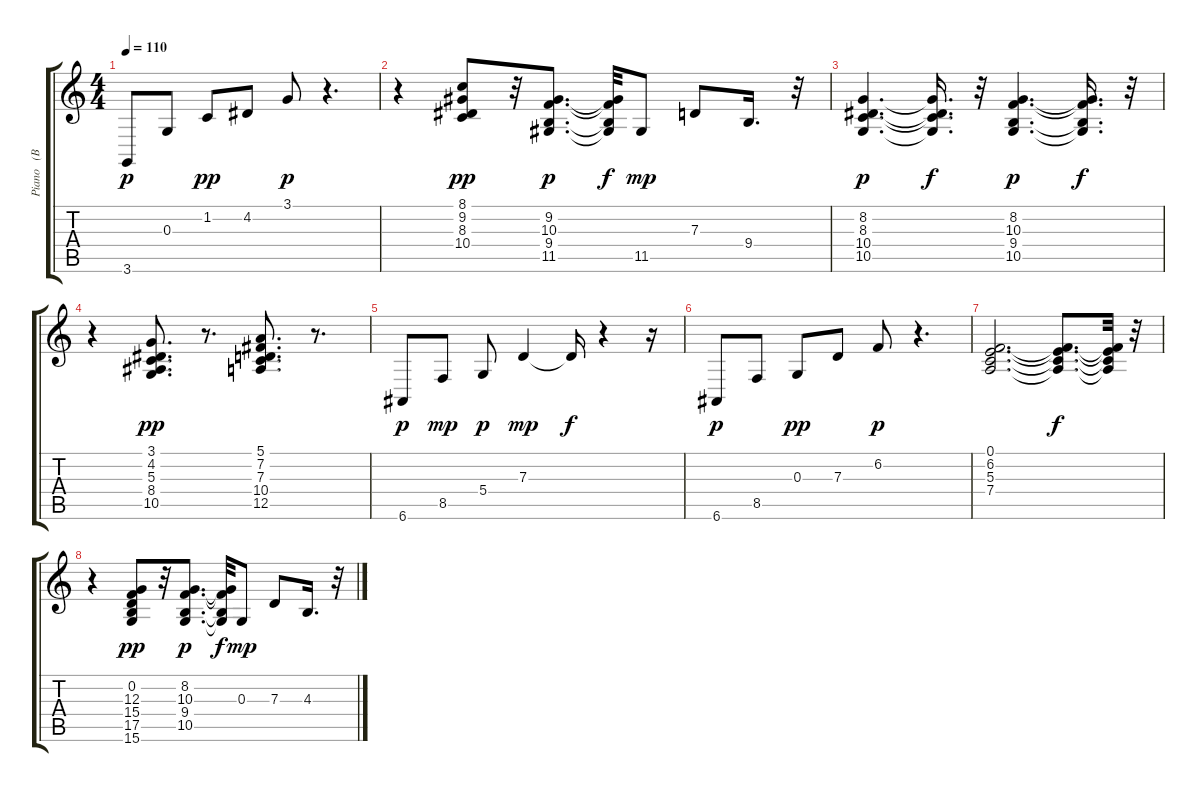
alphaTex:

\track ("Piano   (BB)" "Piano   (B") {instrument electricgrandpiano}
\staff {score tabs}
\tuning (E4 B3 G3 D3 A2 E2) {hide}
\ts (4 4)
\tempo 110
\clef g2
\ks c
3.6.8{dy p} 0.3.8 1.2.8{dy pp} 4.2.8 3.1.8{dy p} r.4{d} |
r.4 (8.1 9.2 8.3 10.4).8{dy pp} r.32 (9.2 10.3 9.4 11.5).8{d dy p} (9.2{t} 10.3{t} 9.4{t} 11.5{t}).32{dy f} 11.5.8{dy mp} 7.3.8 9.4.16{d} r.32 |
(8.2 8.3 10.4 10.5).4{d dy p} (8.2{t} 8.3{t} 10.4{t} 10.5{t}).16{d dy f} r.32 (8.2 10.3 9.4 10.5).4{d dy p} (8.2{t} 10.3{t} 9.4{t} 10.5{t}).16{d dy f} r.32 |
r.4 (3.1 4.2 5.3 8.4 10.5).8{d dy pp} r.8{d} (5.1 7.2 7.3 10.4 12.5).8{d} r.8{d} |
6.6.8{dy p} 8.5.8{dy mp} 5.4.8{dy p} 7.3.4{dy mp} 7.3{t}.16{dy f} r.4 r.16 |
6.6.8{dy p} 8.5.8 0.3.8{dy pp} 7.3.8 6.2.8{dy p} r.4{d} |
(0.1 6.2 5.3 7.4).2{d} (0.1{t} 6.2{t} 5.3{t} 7.4{t}).8{d dy f} (0.1{t} 6.2{t} 5.3{t} 7.4{t}).32 r.32 |
r.4 (0.2 12.3 15.4 17.5 15.6).8{dy pp} r.32 (8.2 10.3 9.4 10.5).8{d dy p} (8.2{t} 10.3{t} 9.4{t} 10.5{t}).32{dy f} 0.3.8{dy mp} 7.3.8 4.3.16{d} r.32
